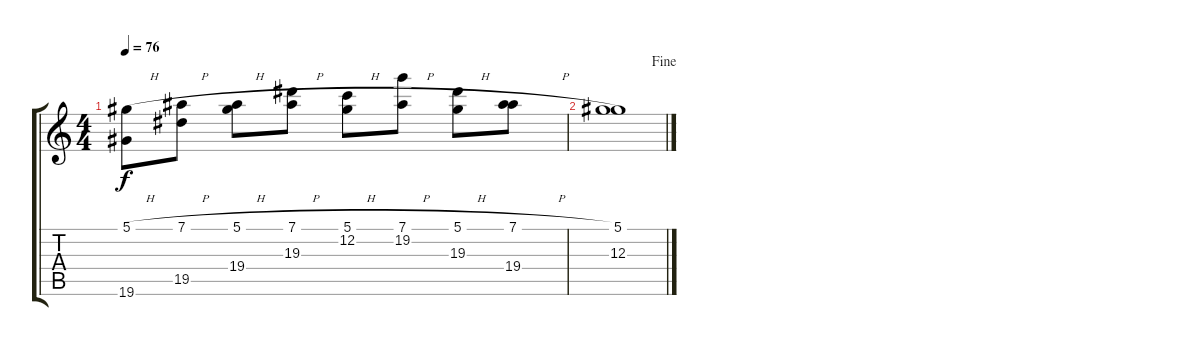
\track "" {instrument acousticguitarsteel}
\staff {score tabs}
\tuning (Eb4 C4 Ab3 Eb3 Ab2 Db2) {hide}
\ts (4 4)
\tempo 76
\clef g2
\ks c
(5.1{h} 19.6).8{dy f} (7.1{h} 19.5).8 (5.1{h} 19.4).8 (7.1{h} 19.3).8 (5.1{h} 12.2).8 (7.1{h} 19.2).8 (5.1{h} 19.3).8 (7.1{h} 19.4).8 |
\jump fine
(5.1 12.3).1
